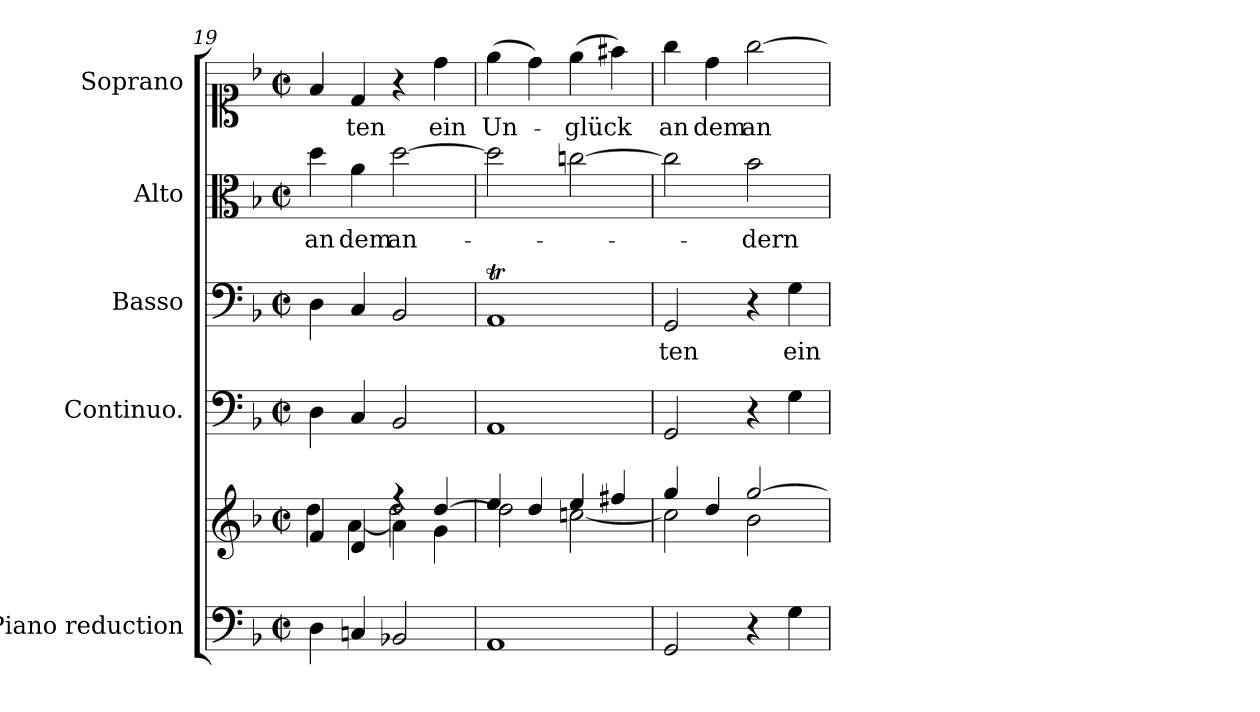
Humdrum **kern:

**kern	**kern	**kern	**kern	**text	**kern	**text	**kern	**text
*part5	*part5	*part4	*part3	*part3	*part2	*part2	*part1	*part1
*staff6	*staff5	*staff4	*staff3	*staff3	*staff2	*staff2	*staff1	*staff1
*I"Piano reduction	*	*I"Continuo.	*I"Basso	*	*I"Alto	*	*I"Soprano	*
*I'Pno	*	*	*	*	*	*	*	*
*clefF4	*clefG2	*clefF4	*clefF4	*	*clefC3	*	*clefC1	*
*k[b-]	*k[b-]	*k[b-]	*k[b-]	*	*k[b-]	*	*k[b-]	*
*F:	*F:	*F:	*F:	*	*F:	*	*F:	*
*M2/2	*M2/2	*M2/2	*M2/2	*	*M2/2	*	*M2/2	*
*met(c|)	*met(c|)	*met(c|)	*met(c|)	*	*met(c|)	*	*met(c|)	*
=19	=19	=19	=19	=19	=19	=19	=19	=19
*	*^	*	*	*	*	*	*	*
*	*	*^	*	*	*	*	*	*	*
!	!	!	!	!	!	!	!	!LO:LY:b	!	!
4D\	4f/	4dd\	2ryy	4D\	4D\	.	4dd\	an	4f/	.
!	!	!	!	!	!	!	!	!LO:LY:b	!	!LO:LY:b
4Cn/	4d/	[4a\	.	4C/	4C/	.	4a\	dem	4d/	-ten
!	!	!	!	!	!	!	!	!LO:LY:b	!	!
2BB-X/	4rff	4a\]	2dd\	2BB-/	2BB-/	.	[2dd\	an-	4r	.
!	!	!	!	!	!	!	!	!	!	!LO:LY:b
.	[4dd/	4g\	.	.	.	.	.	.	4dd\	ein
*	*	*v	*v	*	*	*	*	*	*	*
=20	=20	=20	=20	=20	=20	=20	=20	=20	=20
!	!	!	!	!	!	!	!	!	!LO:LY:b
1AA	4ee/	2dd\]	1AA	1AAt	.	2dd\]	.	(>4ee\	Un-
.	4dd/	.	.	.	.	.	.	4dd\)	.
!	!	!	!	!	!	!	!	!	!LO:LY:b
.	4ee/	[2ccn\	.	.	.	[2ccn\	.	(>4ee\	glück
.	4ff#X/	.	.	.	.	.	.	4ff#X\)	.
=21	=21	=21	=21	=21	=21	=21	=21	=21	=21
!	!	!	!	!	!LO:LY:b	!	!	!	!LO:LY:b
2GG/	4gg/	2cc\]	2GG/	2GG/	-ten	2cc\]	.	4gg\	an
!	!	!	!	!	!	!	!	!	!LO:LY:b
.	4dd/	.	.	.	.	.	.	4dd\	dem
!	!	!	!	!	!	!	!LO:LY:b	!	!LO:LY:b
4r	[2gg/	2b-\	4r	4r	.	2b-\	-dern	[2gg\	an-
!	!	!	!	!	!LO:LY:b	!	!	!	!
4G\	.	.	4G\	4G\	ein	.	.	.	.
*	*v	*v	*	*	*	*	*	*	*
=	=	=	=	=	=	=	=	=
*-	*-	*-	*-	*-	*-	*-	*-	*-
